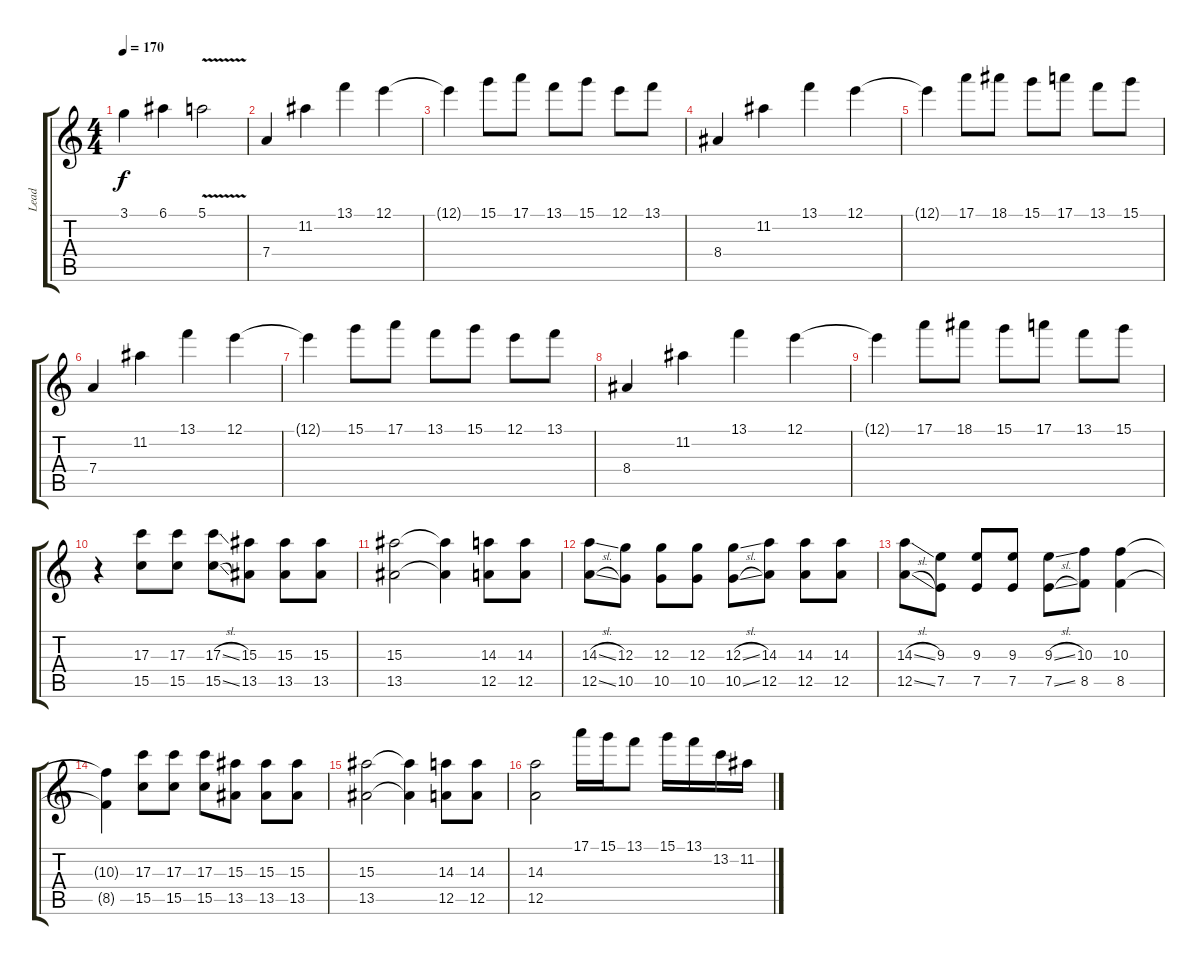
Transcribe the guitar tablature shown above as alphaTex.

\track ("Lead" "Lead") {instrument overdrivenguitar}
\staff {score tabs}
\tuning (E4 B3 G3 D3 A2 D2) {hide}
\ts (4 4)
\tempo 170
\clef g2
\ks c
3.1{t}.4{dy f} 6.1.4 5.1{v}.2 |
7.4.4 11.2.4 13.1.4 12.1.4 |
12.1{t}.4 15.1.8 17.1.8 13.1.8 15.1.8 12.1.8 13.1.8 |
8.4.4 11.2.4 13.1.4 12.1.4 |
12.1{t}.4 17.1.8 18.1.8 15.1.8 17.1.8 13.1.8 15.1.8 |
7.4.4 11.2.4 13.1.4 12.1.4 |
12.1{t}.4 15.1.8 17.1.8 13.1.8 15.1.8 12.1.8 13.1.8 |
8.4.4 11.2.4 13.1.4 12.1.4 |
12.1{t}.4 17.1.8 18.1.8 15.1.8 17.1.8 13.1.8 15.1.8 |
r.4 (17.3 15.5).8 (17.3 15.5).8 (17.3{sl} 15.5{sl}).8 (15.3 13.5).8 (15.3 13.5).8 (15.3 13.5).8 |
(15.3 13.5).2 (15.3{t} 13.5{t}).4 (14.3 12.5).8 (14.3 12.5).8 |
(14.3{sl} 12.5{sl}).8 (12.3 10.5).8 (12.3 10.5).8 (12.3 10.5).8 (12.3{sl} 10.5{sl}).8 (14.3 12.5).8 (14.3 12.5).8 (14.3 12.5).8 |
(14.3{sl} 12.5{sl}).8 (9.3 7.5).8 (9.3 7.5).8 (9.3 7.5).8 (9.3{sl} 7.5{sl}).8 (10.3 8.5).8 (10.3 8.5).4 |
(10.3{t} 8.5{t}).4 (17.3 15.5).8 (17.3 15.5).8 (17.3 15.5).8 (15.3 13.5).8 (15.3 13.5).8 (15.3 13.5).8 |
(15.3 13.5).2 (15.3{t} 13.5{t}).4 (14.3 12.5).8 (14.3 12.5).8 |
(14.3 12.5).2 17.1.16 15.1.16 13.1.8 15.1.16 13.1.16 13.2.16 11.2.16
